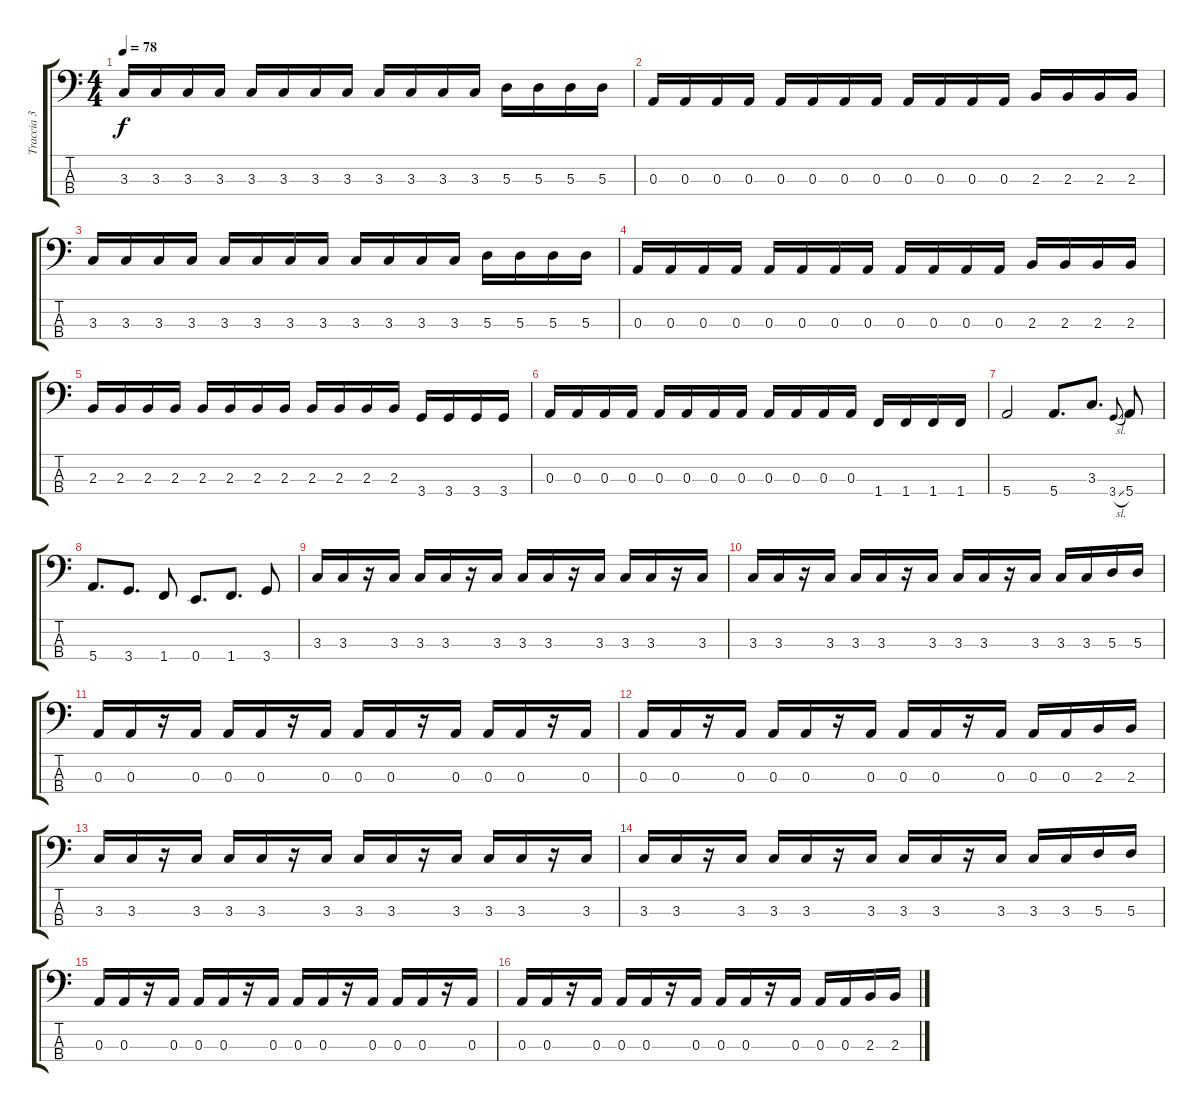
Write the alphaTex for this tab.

\track ("Traccia 3" "Traccia 3") {instrument electricbassfinger}
\staff {score tabs}
\tuning (G2 D2 A1 E1) {hide}
\ts (4 4)
\tempo 78
\clef f4
\ks c
3.3.16{dy f} 3.3.16 3.3.16 3.3.16 3.3.16 3.3.16 3.3.16 3.3.16 3.3.16 3.3.16 3.3.16 3.3.16 5.3.16 5.3.16 5.3.16 5.3.16 |
0.3.16 0.3.16 0.3.16 0.3.16 0.3.16 0.3.16 0.3.16 0.3.16 0.3.16 0.3.16 0.3.16 0.3.16 2.3.16 2.3.16 2.3.16 2.3.16 |
3.3.16 3.3.16 3.3.16 3.3.16 3.3.16 3.3.16 3.3.16 3.3.16 3.3.16 3.3.16 3.3.16 3.3.16 5.3.16 5.3.16 5.3.16 5.3.16 |
0.3.16 0.3.16 0.3.16 0.3.16 0.3.16 0.3.16 0.3.16 0.3.16 0.3.16 0.3.16 0.3.16 0.3.16 2.3.16 2.3.16 2.3.16 2.3.16 |
2.3.16 2.3.16 2.3.16 2.3.16 2.3.16 2.3.16 2.3.16 2.3.16 2.3.16 2.3.16 2.3.16 2.3.16 3.4.16 3.4.16 3.4.16 3.4.16 |
0.3.16 0.3.16 0.3.16 0.3.16 0.3.16 0.3.16 0.3.16 0.3.16 0.3.16 0.3.16 0.3.16 0.3.16 1.4.16 1.4.16 1.4.16 1.4.16 |
5.4.2 5.4.8{d} 3.3.8{d} 3.4{sl}.8{gr onbeat} 5.4.8 |
5.4.8{d} 3.4.8{d} 1.4.8 0.4.8{d} 1.4.8{d} 3.4.8 |
3.3.16 3.3.16 r.16 3.3.16 3.3.16 3.3.16 r.16 3.3.16 3.3.16 3.3.16 r.16 3.3.16 3.3.16 3.3.16 r.16 3.3.16 |
3.3.16 3.3.16 r.16 3.3.16 3.3.16 3.3.16 r.16 3.3.16 3.3.16 3.3.16 r.16 3.3.16 3.3.16 3.3.16 5.3.16 5.3.16 |
0.3.16 0.3.16 r.16 0.3.16 0.3.16 0.3.16 r.16 0.3.16 0.3.16 0.3.16 r.16 0.3.16 0.3.16 0.3.16 r.16 0.3.16 |
0.3.16 0.3.16 r.16 0.3.16 0.3.16 0.3.16 r.16 0.3.16 0.3.16 0.3.16 r.16 0.3.16 0.3.16 0.3.16 2.3.16 2.3.16 |
3.3.16 3.3.16 r.16 3.3.16 3.3.16 3.3.16 r.16 3.3.16 3.3.16 3.3.16 r.16 3.3.16 3.3.16 3.3.16 r.16 3.3.16 |
3.3.16 3.3.16 r.16 3.3.16 3.3.16 3.3.16 r.16 3.3.16 3.3.16 3.3.16 r.16 3.3.16 3.3.16 3.3.16 5.3.16 5.3.16 |
0.3.16 0.3.16 r.16 0.3.16 0.3.16 0.3.16 r.16 0.3.16 0.3.16 0.3.16 r.16 0.3.16 0.3.16 0.3.16 r.16 0.3.16 |
0.3.16 0.3.16 r.16 0.3.16 0.3.16 0.3.16 r.16 0.3.16 0.3.16 0.3.16 r.16 0.3.16 0.3.16 0.3.16 2.3.16 2.3.16
